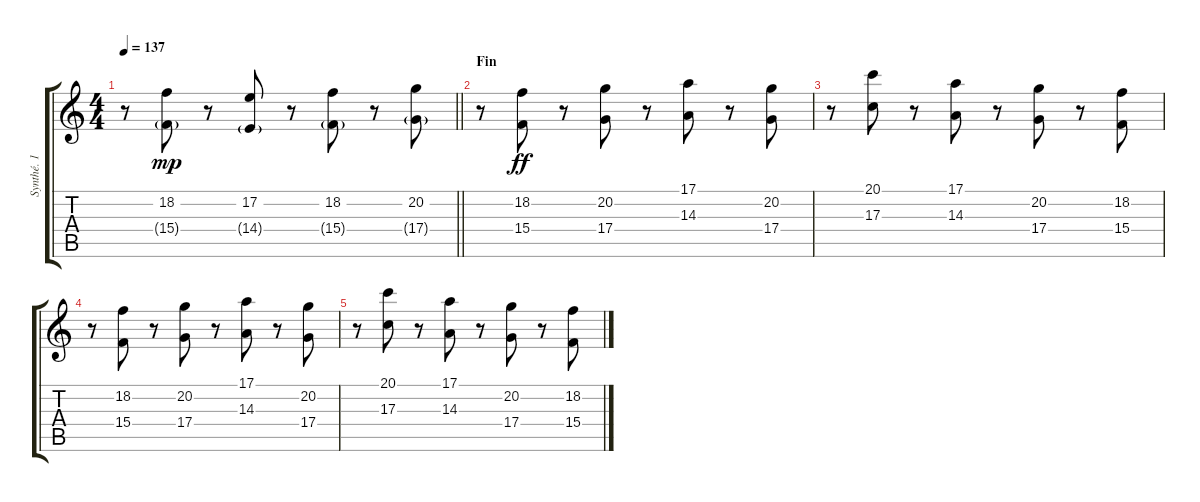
\track ("Synthé. 1" "Synthé. 1") {instrument drawbarorgan}
\staff {score tabs}
\tuning (E4 B3 G3 D3 A2 E2) {hide}
\ts (4 4)
\tempo 137
\clef g2
\barLineRight lightlight
\ks c
r.8{dy mp} (18.2 15.4{g}).8 r.8 (17.2 14.4{g}).8 r.8 (18.2 15.4{g}).8 r.8 (20.2 17.4{g}).8 |
\section ("" "Fin")
r.8 (18.2 15.4).8{dy ff} r.8 (20.2 17.4).8 r.8 (17.1 14.3).8 r.8 (20.2 17.4).8 |
r.8 (20.1 17.3).8 r.8 (17.1 14.3).8 r.8 (20.2 17.4).8 r.8 (18.2 15.4).8 |
r.8 (18.2 15.4).8 r.8 (20.2 17.4).8 r.8 (17.1 14.3).8 r.8 (20.2 17.4).8 |
r.8 (20.1 17.3).8 r.8 (17.1 14.3).8 r.8 (20.2 17.4).8 r.8 (18.2 15.4).8
